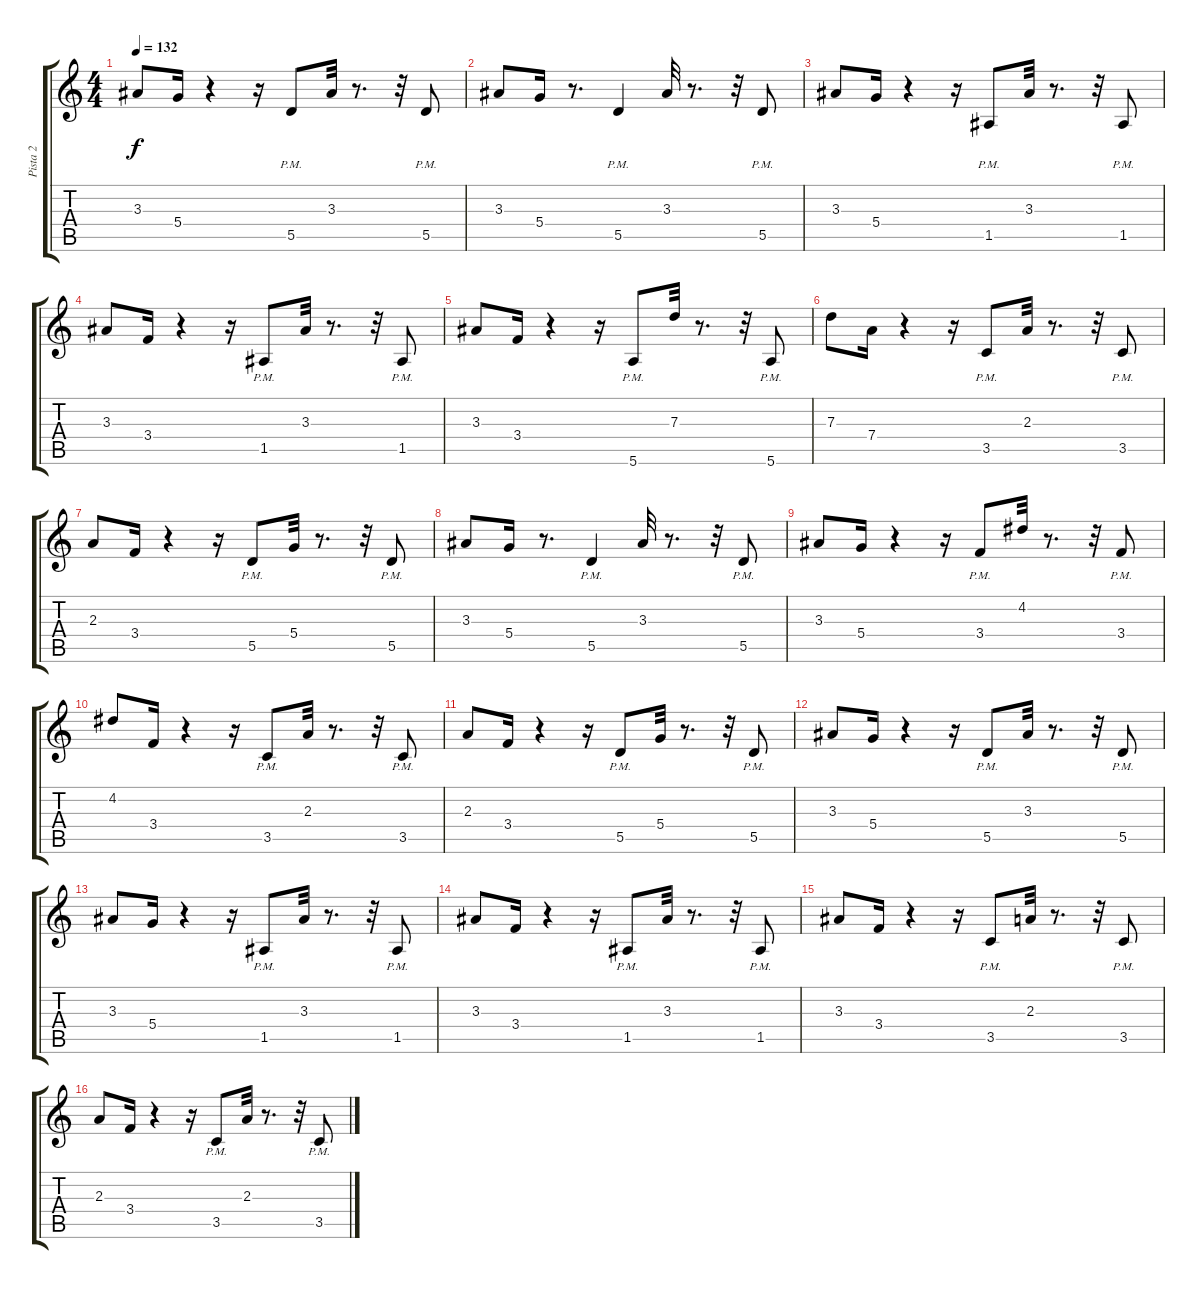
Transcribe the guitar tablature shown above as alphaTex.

\track ("Pista 2" "Pista 2") {instrument electricguitarjazz}
\staff {score tabs}
\tuning (E4 B3 G3 D3 A2 E2) {hide}
\ts (4 4)
\tempo 132
\clef g2
\ks c
3.3.8{dy f} 5.4.16 r.4 r.16 5.5{pm}.8 3.3.32 r.8{d} r.32 5.5{pm}.8 |
3.3.8 5.4.16 r.8{d} 5.5{pm}.4 3.3.32 r.8{d} r.32 5.5{pm}.8 |
3.3.8 5.4.16 r.4 r.16 1.5{pm}.8 3.3.32 r.8{d} r.32 1.5{pm}.8 |
3.3.8 3.4.16 r.4 r.16 1.5{pm}.8 3.3.32 r.8{d} r.32 1.5{pm}.8 |
3.3.8 3.4.16 r.4 r.16 5.6{pm}.8 7.3.32 r.8{d} r.32 5.6{pm}.8 |
7.3.8 7.4.16 r.4 r.16 3.5{pm}.8 2.3.32 r.8{d} r.32 3.5{pm}.8 |
2.3.8 3.4.16 r.4 r.16 5.5{pm}.8 5.4.32 r.8{d} r.32 5.5{pm}.8 |
3.3.8 5.4.16 r.8{d} 5.5{pm}.4 3.3.32 r.8{d} r.32 5.5{pm}.8 |
3.3.8 5.4.16 r.4 r.16 3.4{pm}.8 4.2.32 r.8{d} r.32 3.4{pm}.8 |
4.2.8 3.4.16 r.4 r.16 3.5{pm}.8 2.3.32 r.8{d} r.32 3.5{pm}.8 |
2.3.8 3.4.16 r.4 r.16 5.5{pm}.8 5.4.32 r.8{d} r.32 5.5{pm}.8 |
3.3.8 5.4.16 r.4 r.16 5.5{pm}.8 3.3.32 r.8{d} r.32 5.5{pm}.8 |
3.3.8 5.4.16 r.4 r.16 1.5{pm}.8 3.3.32 r.8{d} r.32 1.5{pm}.8 |
3.3.8 3.4.16 r.4 r.16 1.5{pm}.8 3.3.32 r.8{d} r.32 1.5{pm}.8 |
3.3.8 3.4.16 r.4 r.16 3.5{pm}.8 2.3.32 r.8{d} r.32 3.5{pm}.8 |
2.3.8 3.4.16 r.4 r.16 3.5{pm}.8 2.3.32 r.8{d} r.32 3.5{pm}.8
